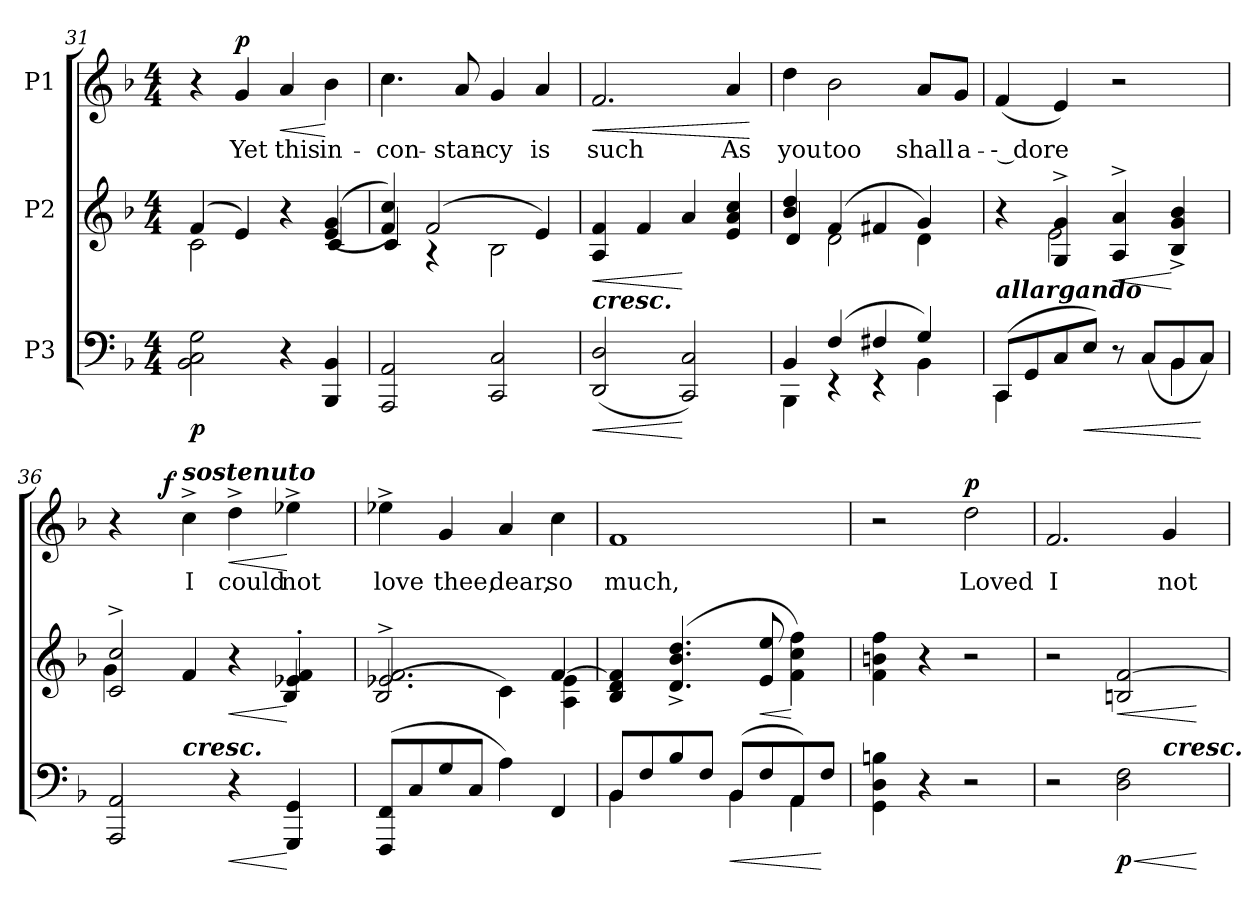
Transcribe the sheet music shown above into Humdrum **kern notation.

**kern	**dynam	**kern	**dynam	**kern	**text	**dynam
*part3	*part3	*part2	*part2	*part1	*part1	*part1
*staff3	*staff3	*staff2	*staff2	*staff1	*staff1	*staff1
*I"P3	*	*I"P2	*	*I"P1	*	*
!!LO:LB:g=z
*clefF4	*	*clefG2	*	*clefG2	*	*
*k[b-]	*	*k[b-]	*	*k[b-]	*	*
*F:	*	*F:	*	*F:	*	*
*M4/4	*	*M4/4	*	*M4/4	*	*
=31	=31	=31	=31	=31	=31	=31
*	*	*^	*	*	*	*
2BB-i\ 2Ci 2Gi	p	(4fi/	2ci\	.	4r	.	.
!	!	!	!	!	!	!LO:LY:b:color=#000000	!
.	.	4ei/)	.	.	4gi/	Yet	p
!	!	!	!	!	!	!LO:LY:b:color=#000000	!LO:HP:b
4r	.	4r	4ryy	.	4ai/	this	<
!	!	!	!	!	!	!LO:LY:b:color=#000000	!
4BBB-i/ 4BB-i	.	((4ei/ 4gi	4ci/	.	4b-i\	in-	[
=32	=32	=32	=32	=32	=32	=32	=32
!	!	!	!	!	!	!LO:LY:b:color=#000000	!
2AAAi/ 2AAi	.	4fi/ 4cci))	4ci/	.	4.cci\	-con-	.
.	.	(2fi/	4r	.	.	.	.
!	!	!	!	!	!	!LO:LY:b:color=#000000	!
.	.	.	.	.	8ai/	-stan-	.
!	!	!	!	!	!	!LO:LY:b:color=#000000	!
2CCi/ 2Ci	.	.	2B-i\	.	4gi/	-cy	.
!	!	!	!	!	!	!LO:LY:b:color=#000000	!
.	.	4ei/)	.	.	4ai/	is	.
*	*	*v	*v	*	*	*	*
=33	=33	=33	=33	=33	=33	=33
!	!LO:HP:b	!	!LO:HP:b	!	!	!
!LO:TX:a:Bi:t=cresc.	!	!	!	!	!	!
!	!	!	!	!	!LO:LY:b:color=#000000	!LO:HP:b
(2DDi/ 2Di	<	4Ai/ 4fi	<	2.fi/	such	<
.	.	4fi/	.	.	.	.
2CCi/ 2Ci)	[	4ai/	[	.	.	.
!	!	!	!	!	!LO:LY:b:color=#000000	!
.	.	4ei/ 4ai 4cci	.	4ai/	As	.
.	.	.	.	.	.	[
=34	=34	=34	=34	=34	=34	=34
*^	*	*^	*	*	*	*
!	!	!	!	!	!	!	!LO:LY:b:color=#000000	!
4BB-i/	4BBB-i\	.	4b-i/ 4ddi	4di/	.	4ddi\	you	.
!	!	!	!	!	!	!	!LO:LY:b:color=#000000	!
(4Fi/	4r	.	(4fi/	2di\	.	2b-i\	too	.
4F#Xi/	4r	.	4f#Xi/	.	.	.	.	.
!	!	!	!	!	!	!	!LO:LY:b:color=#000000	!
4Gi/)	4BB-i\	.	4gi/)	4di\	.	8ai/L	shall	.
!	!	!	!	!	!	!	!LO:LY:b:color=#000000	!
.	.	.	.	.	.	8gi/J	a-	.
!!LO:PB:g=z
=35	=35	=35	=35	=35	=35	=35	=35	=35
!LO:TX:a:Bi:t=allargando	!	!	!	!	!	!	!	!
!	!	!	!	!	!	!	!LO:LY:b:color=#000000	!
(8CCi/L	4CCi\	.	4r	4ryy	.	(4fi/	-- dore	.
8GGi/	.	.	.	.	.	.	.	.
8Ci/	4ryy	.	4Gi/^ 4gi^	2ei\	.	4ei/)	.	.
!	!	!LO:HP:b	!	!	!	!	!	!
8Ei/J)	.	<	.	.	.	.	.	.
!	!	!	!	!	!LO:HP:b	!	!	!
8r	4ryy	.	4Ai/^ 4ai^	.	<	2r	.	.
(8Ci/L	.	.	.	.	.	.	.	.
8BB-i/	4BB-i\	.	4B-i/^ 4gi^ 4b-i^	4ryy	[	.	.	.
8Ci/J)	.	[	.	.	.	.	.	.
=36	=36	=36	=36	=36	=36	=36	=36	=36
*	*	*	*	*	*	*^	*	*
2AAAi/ 2AAi	4ryy	.	2ci/^ 2cci^	4gi\	.	4r	8ryy	.	.
.	.	.	.	.	.	.	16ryy	.	.
.	.	.	.	.	.	.	256ryy	.	.
.	.	.	.	.	.	.	1024ryy	.	.
.	.	.	.	.	.	.	2ryy	.	f
!	!	!	!	!	!	!LO:TX:a:Bi:t=sostenuto	!	!	!
!	!LO:TX:a:Bi:t=cresc.	!	!	!	!	!	!	!	!
!	!	!	!	!	!	!	!	!LO:LY:b:color=#000000	!
.	2.ryy	.	.	4fi/	.	4cc^i\	.	I	.
!	!	!LO:HP:b	!	!	!LO:HP:b	!	!	!	!
!	!	!	!	!	!	!	!	!LO:LY:b:color=#000000	!LO:HP:b
4r	.	<	4r	4ryy	<	4dd^i\	.	could	<
.	.	.	.	.	.	.	4ryy	.	.
!	!	!	!	!	!	!	!	!LO:LY:b:color=#000000	!
4GGGi/ 4GGi	.	[	4e-Xi/' 4fi'	4B-i/	[	4ee-X^i\	.	not	[
.	.	.	.	.	.	.	32ryy	.	.
.	.	.	.	.	.	.	64ryy	.	.
.	.	.	.	.	.	.	128ryy	.	.
.	.	.	.	.	.	.	512.ryy	.	.
*v	*v	*	*	*	*	*v	*v	*	*
=37	=37	=37	=37	=37	=37	=37	=37
*^	*	*	*	*	*^	*	*
!	!	!	!	!	!	!	!	!LO:LY:b:color=#000000	!
*v	*v	*	*	*	*	*v	*v	*	*
(8FFFi/ 8FFiL	.	2.e-Xi/^ 2.fi^	(2B-i/	.	4ee-X^i\	love	.
8Ci/	.	.	.	.	.	.	.
!	!	!	!	!	!	!LO:LY:b:color=#000000	!
8Gi/	.	.	.	.	4gi/	thee,	.
8Ci/J	.	.	.	.	.	.	.
!	!	!	!	!	!	!LO:LY:b:color=#000000	!
4Ai\)	.	.	4ci\)	.	4ai/	dear,	.
!	!	!	!	!	!	!LO:LY:b:color=#000000	!
4FFi/	.	[4fi/	4Ai\ 4e-i	.	4cci\	so	.
*	*	*v	*v	*	*	*	*
!!LO:LB:g=z
=38	=38	=38	=38	=38	=38	=38
*^	*	*	*	*	*	*
*	*	*	*^	*	*	*	*
!	!	!	!	!	!	!	!LO:LY:b:color=#000000	!
*	*	*	*v	*v	*	*	*	*
8BB-i/L	4BB-i\	.	4B-i/ 4di 4fi]	.	1fi	much,	.
8Fi/	.	.	.	.	.	.	.
8B-i/	4ryy	.	(4.di/^ 4.b-i^ 4.ddi^	.	.	.	.
8Fi/J	.	.	.	.	.	.	.
!	!	!LO:HP:b	!	!	!	!	!
(8BB-i/L	4BB-i\	<	.	.	.	.	.
!	!	!	!	!LO:HP:b	!	!	!
8Fi/	.	.	8ei/ 8eei	<	.	.	.
8AAi/)	4AAi\	.	4fi\ 4cci 4ffi)	[	.	.	.
8Fi/J	.	[	.	.	.	.	.
*v	*v	*	*	*	*	*	*
=39	=39	=39	=39	=39	=39	=39
4GGi\ 4Di 4Bni	.	4fi\ 4bni 4ffi	.	2r	.	.
4r	.	4r	.	.	.	.
!	!	!	!	!	!LO:LY:b:color=#000000	!
2r	.	2r	.	2ddi\	Loved	p
=40	=40	=40	=40	=40	=40	=40
!	!	!	!	!	!LO:LY:b:color=#000000	!
*^	*	*	*	*	*	*
2r	2.ryy	.	2r	.	2.fi/	I	.
!	!	!LO:HP:b	!	!LO:HP:b	!	!	!
2Di\ 2Fi	.	< p	2Bni/ [2fi	<	.	.	.
!	!LO:TX:a:Bi:t=cresc.	!	!	!	!	!	!
!	!	!	!	!	!	!LO:LY:b:color=#000000	!
.	4ryy	.	.	.	4gi/	not	.
.	.	[	.	[	.	.	.
*v	*v	*	*	*	*	*	*
=	=	=	=	=	=	=
*-	*-	*-	*-	*-	*-	*-
